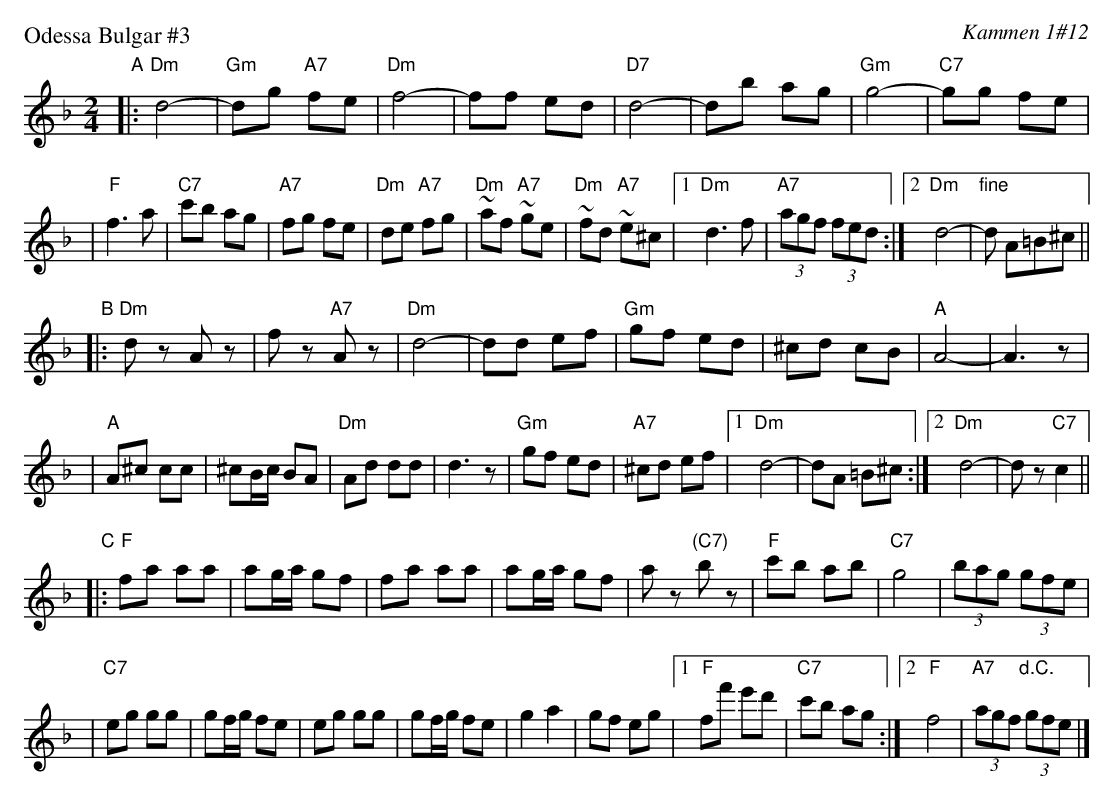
X:1
P: Odessa Bulgar #3
O: Kammen 1#12
M: 2/4
L: 1/8
K: Dm
"A"|: "Dm"d4- | "Gm"dg "A7"fe | "Dm"f4- | ff ed \
| "D7"d4- | db ag | "Gm"g4- | "C7"gg fe |
| "F"f3 a | "C7"c'b ag | "A7"fg fe | "Dm"de "A7"fg \
| "Dm"~af "A7"~ge | "Dm"~fd "A7"~e^c |1 "Dm"d3 f | "A7"(3agf (3fed :|2 "Dm"d4- | "fine"d A=B^c ||
"B"|: "Dm"dz Az | fz "A7"Az | "Dm"d4- | dd ef \
| "Gm"gf ed | ^cd cB | "A"A4- | A3z |
| "A"A^c cc | ^cB/c/ BA | "Dm"Ad dd | d3z \
| "Gm"gf ed | "A7"^cd ef |1 "Dm"d4- | dA =B^c :|2 "Dm"d4- | dz "C7"c2 ||
"C"|: "F"fa aa | ag/a/ gf | fa aa | ag/a/ gf \
| az "(C7)"bz | "F"c'b ab | "C7"g4 | (3bag (3gfe |
| "C7"eg gg | gf/g/ fe | eg gg | gf/g/ fe \
| g2 a2 | gf eg |1 "F"ff' e'd' | "C7"c'b ag :|2 "F"f4 | "A7"(3agf "d.C."(3gfe |]
